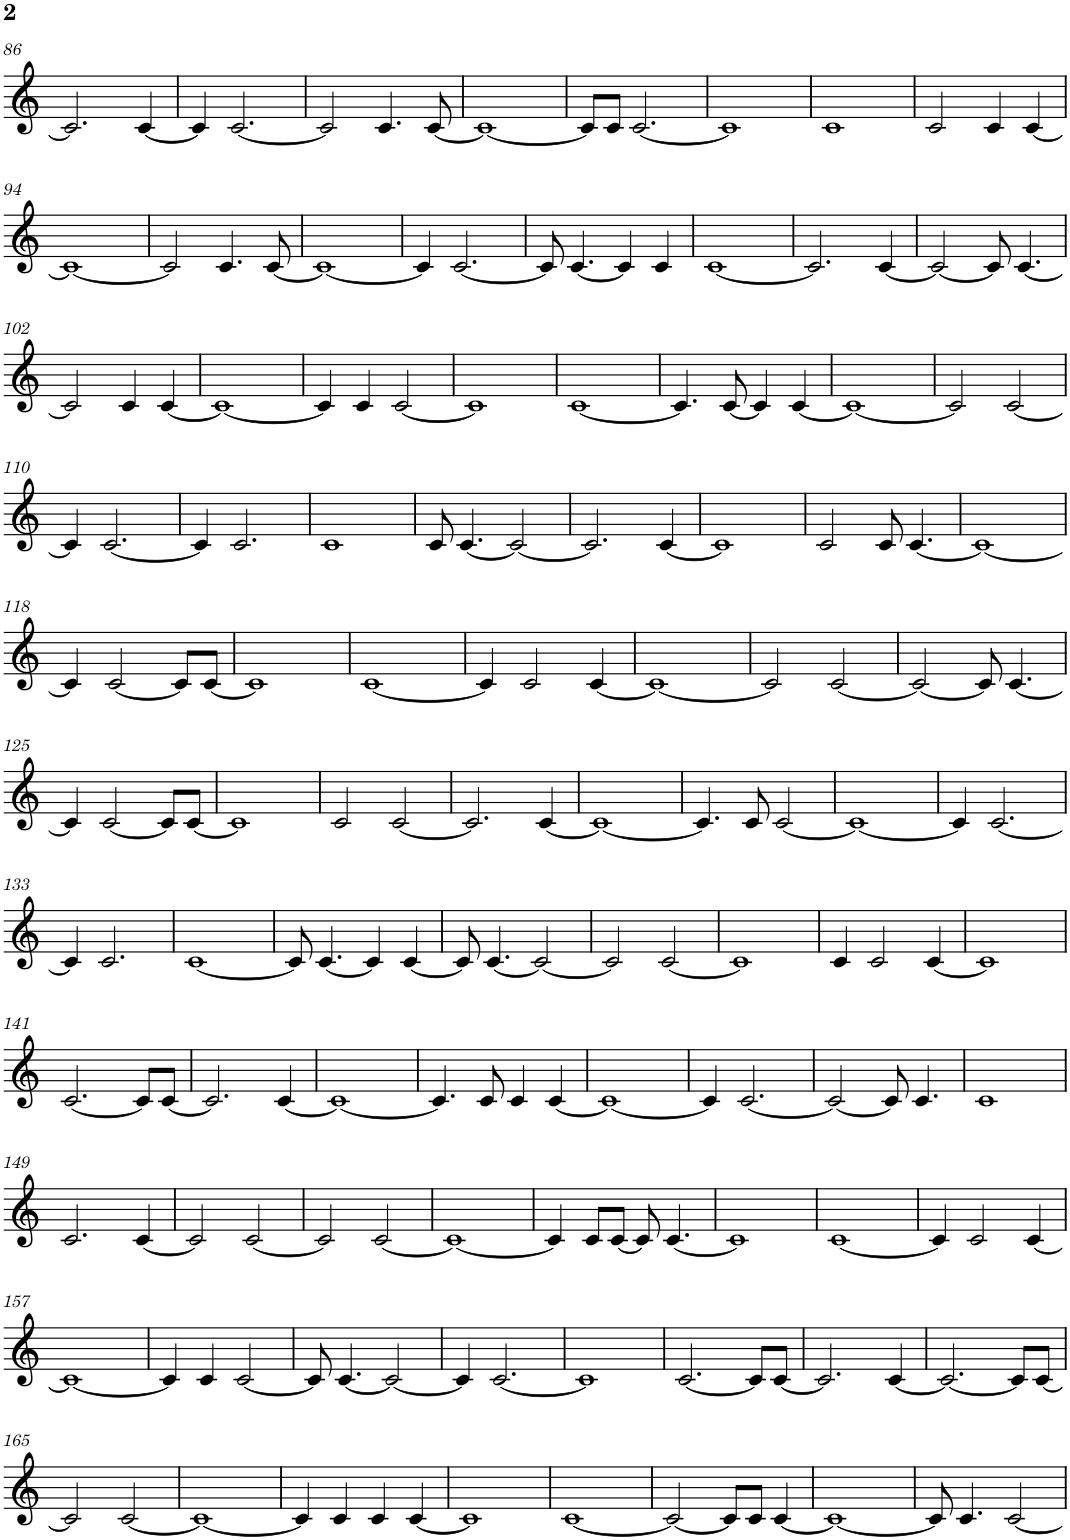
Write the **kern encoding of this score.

**kern
*part1
*staff1
*I"Piano
*I'Pno.
!!LO:PB:g=z
*clefG2
*k[]
*M4/4
=86
2.c/]
[4c/
=87
4c/]
[2.c/
=88
2c/]
4.c/
[8c/
=89
1c_
=90
8c/L]
8c/J
[2.c/
=91
1c]
=92
1c
=93
2c/
4c/
[4c/
!!LO:LB:g=z
=94
1c_
=95
2c/]
4.c/
[8c/
=96
1c_
=97
4c/]
[2.c/
=98
8c/]
[4.c/
4c/]
4c/
=99
[1c
=100
2.c/]
[4c/
=101
2c/_
8c/]
[4.c/
!!LO:LB:g=z
=102
2c/]
4c/
[4c/
=103
1c_
=104
4c/]
4c/
[2c/
=105
1c]
=106
[1c
=107
4.c/]
[8c/
4c/]
[4c/
=108
1c_
=109
2c/]
[2c/
!!LO:LB:g=z
=110
4c/]
[2.c/
=111
4c/]
2.c/
=112
1c
=113
8c/
[4.c/
2c/_
=114
2.c/]
[4c/
=115
1c]
=116
2c/
8c/
[4.c/
=117
1c_
!!LO:LB:g=z
=118
4c/]
[2c/
8c/L]
[8c/J
=119
1c]
=120
[1c
=121
4c/]
2c/
[4c/
=122
1c_
=123
2c/]
[2c/
=124
2c/_
8c/]
[4.c/
!!LO:LB:g=z
=125
4c/]
[2c/
8c/L]
[8c/J
=126
1c]
=127
2c/
[2c/
=128
2.c/]
[4c/
=129
1c_
=130
4.c/]
8c/
[2c/
=131
1c_
=132
4c/]
[2.c/
!!LO:LB:g=z
=133
4c/]
2.c/
=134
[1c
=135
8c/]
[4.c/
4c/]
[4c/
=136
8c/]
[4.c/
2c/_
=137
2c/]
[2c/
=138
1c]
=139
4c/
2c/
[4c/
=140
1c]
!!LO:LB:g=z
=141
[2.c/
8c/L]
[8c/J
=142
2.c/]
[4c/
=143
1c_
=144
4.c/]
8c/
4c/
[4c/
=145
1c_
=146
4c/]
[2.c/
=147
2c/_
8c/]
4.c/
=148
1c
!!LO:LB:g=z
=149
2.c/
[4c/
=150
2c/]
[2c/
=151
2c/]
[2c/
=152
1c_
=153
4c/]
8c/L
[8c/J
8c/]
[4.c/
=154
1c]
=155
[1c
=156
4c/]
2c/
[4c/
!!LO:LB:g=z
=157
1c_
=158
4c/]
4c/
[2c/
=159
8c/]
[4.c/
2c/_
=160
4c/]
[2.c/
=161
1c]
=162
[2.c/
8c/L]
[8c/J
=163
2.c/]
[4c/
=164
2.c/_
8c/L]
[8c/J
!!LO:LB:g=z
=165
2c/]
[2c/
=166
1c_
=167
4c/]
4c/
4c/
[4c/
=168
1c]
=169
[1c
=170
2c/_
8c/L]
8c/J
[4c/
=171
1c_
=172
8c/]
4.c/
[2c/
=
*-
